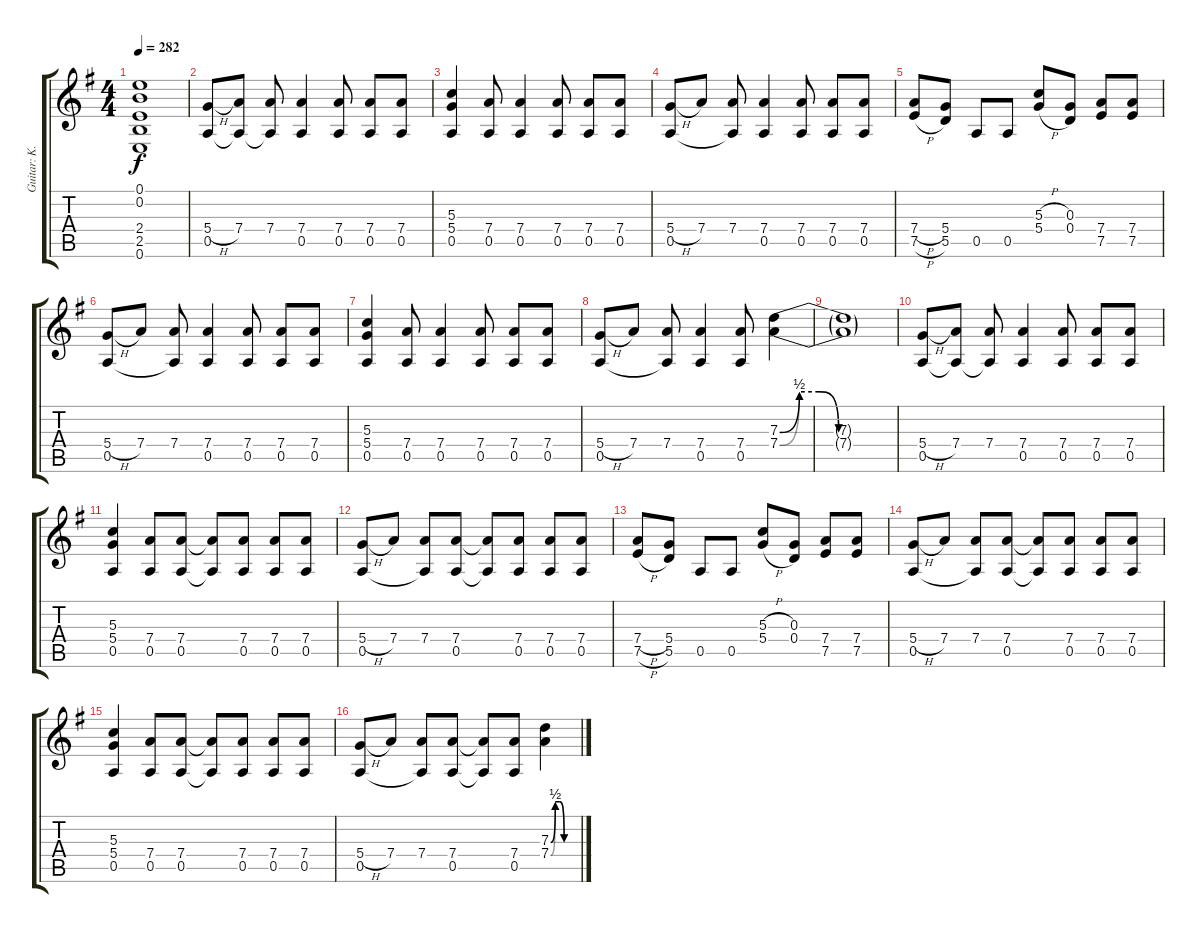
\track ("Guitar: K.K." "Guitar: K.") {instrument overdrivenguitar}
\staff {score tabs}
\tuning (E4 B3 G3 D3 A2 E2) {hide}
\ts (4 4)
\tempo 282
\clef g2
\ks g
(0.1{t} 0.2{t} 2.4{t} 2.5{t} 0.6{t}).1{dy f} |
(5.4{h} 0.5).8 (7.4 0.5{t}).8 (7.4 0.5{t}).8 (7.4 0.5).4 (7.4 0.5).8 (7.4 0.5).8 (7.4 0.5).8 |
(5.3 5.4 0.5).4 (7.4 0.5).8 (7.4 0.5).4 (7.4 0.5).8 (7.4 0.5).8 (7.4 0.5).8 |
(5.4{h} 0.5).8 7.4.8 (7.4 0.5{t}).8 (7.4 0.5).4 (7.4 0.5).8 (7.4 0.5).8 (7.4 0.5).8 |
(7.4{h} 7.5{h}).8 (5.4 5.5).8 0.5.8 0.5.8 (5.3{h} 5.4{h}).8 (0.3 0.4).8 (7.4 7.5).8 (7.4 7.5).8 |
(5.4{h} 0.5).8 7.4.8 (7.4 0.5{t}).8 (7.4 0.5).4 (7.4 0.5).8 (7.4 0.5).8 (7.4 0.5).8 |
(5.3 5.4 0.5).4 (7.4 0.5).8 (7.4 0.5).4 (7.4 0.5).8 (7.4 0.5).8 (7.4 0.5).8 |
(5.4{h} 0.5).8 7.4.8 (7.4 0.5{t}).8 (7.4 0.5).4 (7.4 0.5).8 (7.3{be (custom 0 0 10 2 20 2 30 0 60 0)} 7.4{be (custom 0 0 10 2 20 2 30 0 60 0)}).4 |
(7.3{t} 7.4{t}).1 |
(5.4{h} 0.5).8 (7.4 0.5{t}).8 (7.4 0.5{t}).8 (7.4 0.5).4 (7.4 0.5).8 (7.4 0.5).8 (7.4 0.5).8 |
(5.3 5.4 0.5).4 (7.4 0.5).8 (7.4 0.5).8 (7.4{t} 0.5{t}).8 (7.4 0.5).8 (7.4 0.5).8 (7.4 0.5).8 |
(5.4{h} 0.5).8 7.4.8 (7.4 0.5{t}).8 (7.4 0.5).8 (7.4{t} 0.5{t}).8 (7.4 0.5).8 (7.4 0.5).8 (7.4 0.5).8 |
(7.4{h} 7.5{h}).8 (5.4 5.5).8 0.5.8 0.5.8 (5.3{h} 5.4{h}).8 (0.3 0.4).8 (7.4 7.5).8 (7.4 7.5).8 |
(5.4{h} 0.5).8 7.4.8 (7.4 0.5{t}).8 (7.4 0.5).8 (7.4{t} 0.5{t}).8 (7.4 0.5).8 (7.4 0.5).8 (7.4 0.5).8 |
(5.3 5.4 0.5).4 (7.4 0.5).8 (7.4 0.5).8 (7.4{t} 0.5{t}).8 (7.4 0.5).8 (7.4 0.5).8 (7.4 0.5).8 |
(5.4{h} 0.5).8 7.4.8 (7.4 0.5{t}).8 (7.4 0.5).8 (7.4{t} 0.5{t}).8 (7.4 0.5).8 (7.3{be (custom 0 0 10 2 20 2 30 0 60 0)} 7.4{be (custom 0 0 10 2 20 2 30 0 60 0)}).4
